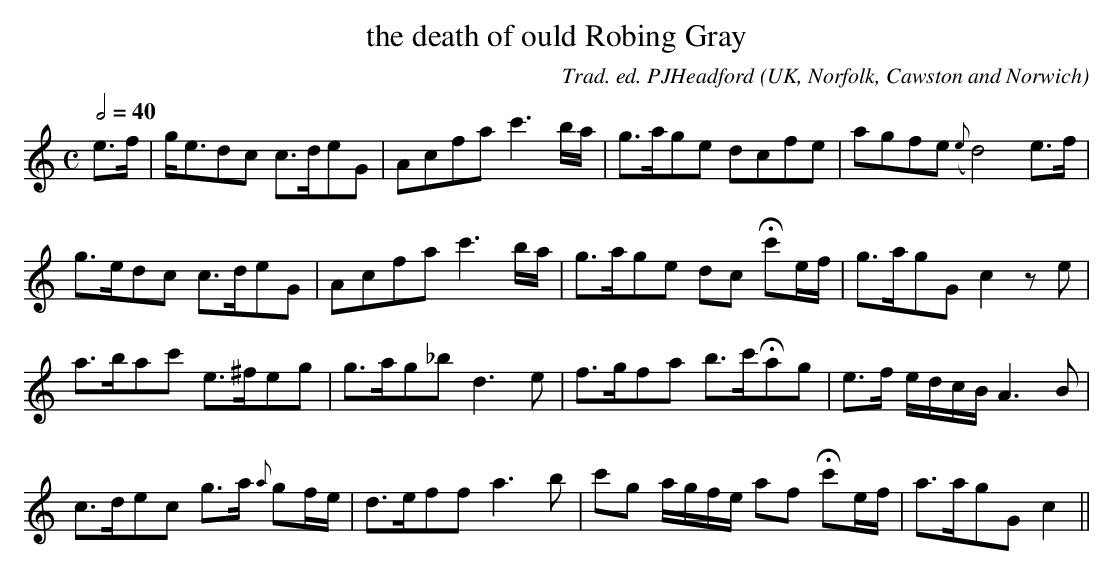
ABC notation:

X:1
T:the death of ould Robing Gray
C:Trad. ed. PJHeadford
O:UK, Norfolk, Cawston and Norwich
M:C
L:1/8
Q:2/4=40
K:C
e>f|g<edc c>deG|Acfa c'3b/a/|\
g>age dcfe|agfe ({e}d4)e>f|
g>edc c>deG|Acfa c'3b/a/|\
g>age dc Hc'e/f/|g>agG c2ze|
a>bac' e>^feg|g>ag_b d3e|\
f>gfa b>c'Hag|e>f e/d/c/B/ A3B|
c>dec g>a {a} gf/e/|d>eff a3b|\
c'g a/g/f/e/ af Hc'e/f/|a>agG c2||
